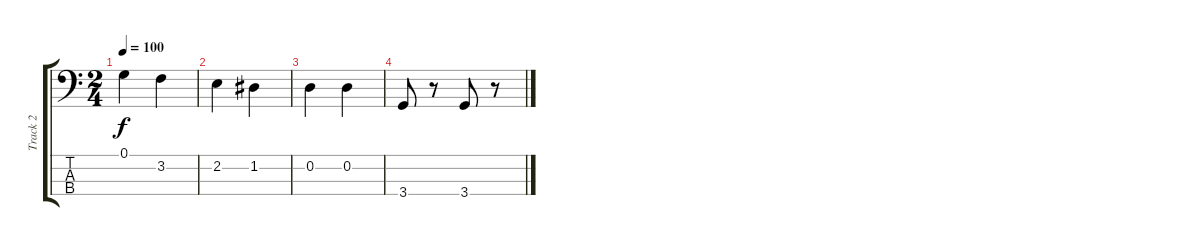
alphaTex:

\track ("Track 2" "Track 2") {instrument electricbassfinger}
\staff {score tabs}
\tuning (G2 D2 A1 E1) {hide}
\ts (2 4)
\tempo 100
\clef f4
\ks c
0.1.4{dy f} 3.2.4 |
2.2.4 1.2.4 |
0.2.4 0.2.4 |
3.4.8 r.8 3.4.8 r.8
